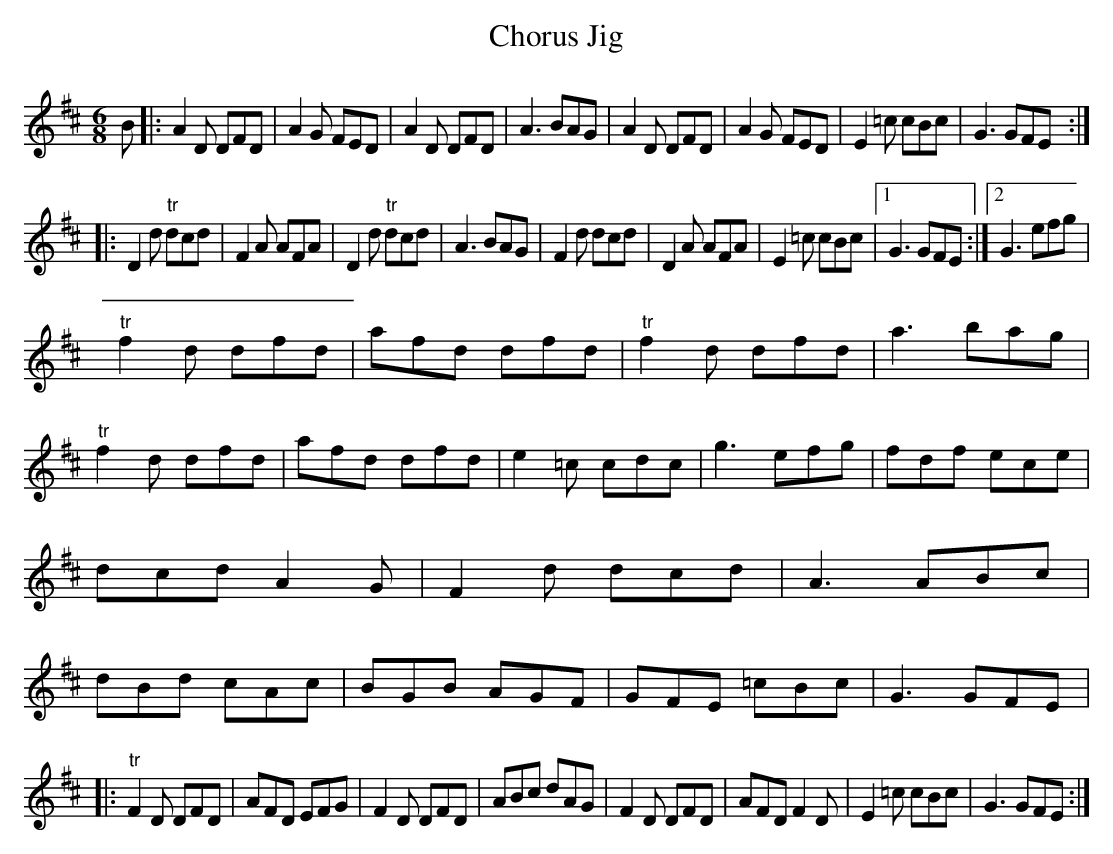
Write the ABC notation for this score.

X:1
T:Chorus Jig
M:6/8
K:D
B|:\
A2D DFD| A2G FED| A2D DFD| A3 BAG|\
A2D DFD| A2G FED| E2=c cBc| G3 GFE::
D2d "tr"dcd| F2A AFA| D2d "tr"dcd| A3 BAG|\
F2d dcd| D2A AFA| E2=c cBc|1 G3 GFE :|2 G3 efg|
"tr"f2d dfd| afd dfd| "tr"f2d dfd| a3 bag|\
"tr"f2d dfd| afd dfd| e2=c cdc| g3 efg|\
fdf ece| dcd A2G| F2d dcd| A3 ABc|\
dBd cAc| BGB AGF| GFE =cBc| G3 GFE|:
"tr"F2D DFD| AFD EFG| F2D DFD| ABc dAG|\
F2D DFD| AFD F2D| E2=c cBc| G3 GFE:|
